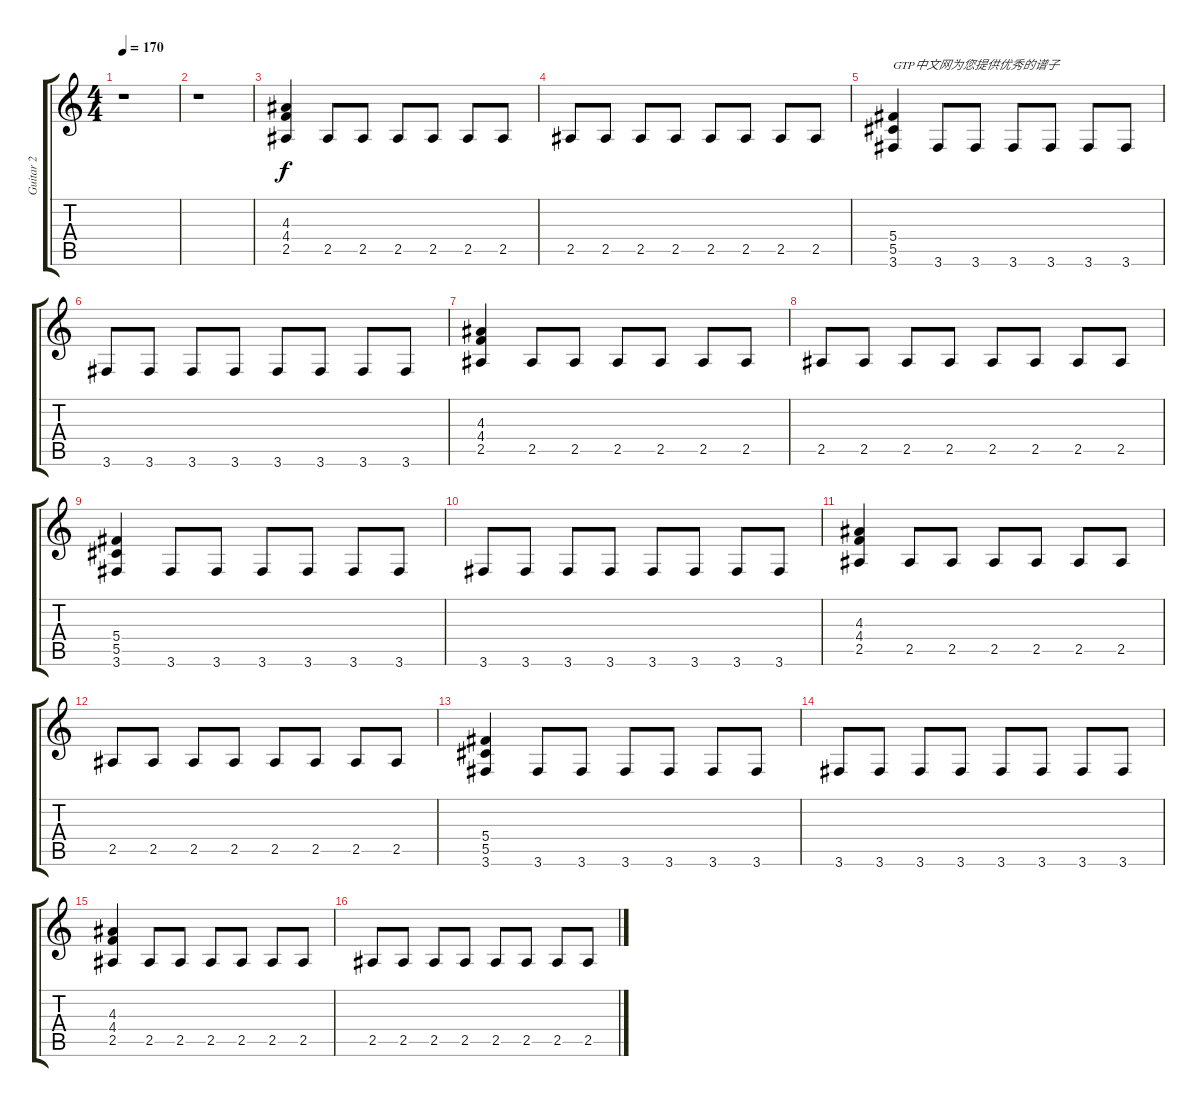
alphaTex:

\track ("Guitar 2" "Guitar 2") {instrument overdrivenguitar}
\staff {score tabs}
\tuning (Eb4 Bb3 Gb3 Db3 Ab2 Eb2) {hide}
\ts (4 4)
\tempo 170
\clef g2
\ks c
r.1{dy f} |
r.1 |
(4.3 4.4 2.5).4 2.5.8 2.5.8 2.5.8 2.5.8 2.5.8 2.5.8 |
2.5.8 2.5.8 2.5.8 2.5.8 2.5.8 2.5.8 2.5.8 2.5.8 |
(5.4 5.5 3.6).4{txt "GTP中文网为您提供优秀的谱子"} 3.6.8 3.6.8 3.6.8 3.6.8 3.6.8 3.6.8 |
3.6.8 3.6.8 3.6.8 3.6.8 3.6.8 3.6.8 3.6.8 3.6.8 |
(4.3 4.4 2.5).4 2.5.8 2.5.8 2.5.8 2.5.8 2.5.8 2.5.8 |
2.5.8 2.5.8 2.5.8 2.5.8 2.5.8 2.5.8 2.5.8 2.5.8 |
(5.4 5.5 3.6).4 3.6.8 3.6.8 3.6.8 3.6.8 3.6.8 3.6.8 |
3.6.8 3.6.8 3.6.8 3.6.8 3.6.8 3.6.8 3.6.8 3.6.8 |
(4.3 4.4 2.5).4 2.5.8 2.5.8 2.5.8 2.5.8 2.5.8 2.5.8 |
2.5.8 2.5.8 2.5.8 2.5.8 2.5.8 2.5.8 2.5.8 2.5.8 |
(5.4 5.5 3.6).4 3.6.8 3.6.8 3.6.8 3.6.8 3.6.8 3.6.8 |
3.6.8 3.6.8 3.6.8 3.6.8 3.6.8 3.6.8 3.6.8 3.6.8 |
(4.3 4.4 2.5).4 2.5.8 2.5.8 2.5.8 2.5.8 2.5.8 2.5.8 |
2.5.8 2.5.8 2.5.8 2.5.8 2.5.8 2.5.8 2.5.8 2.5.8
